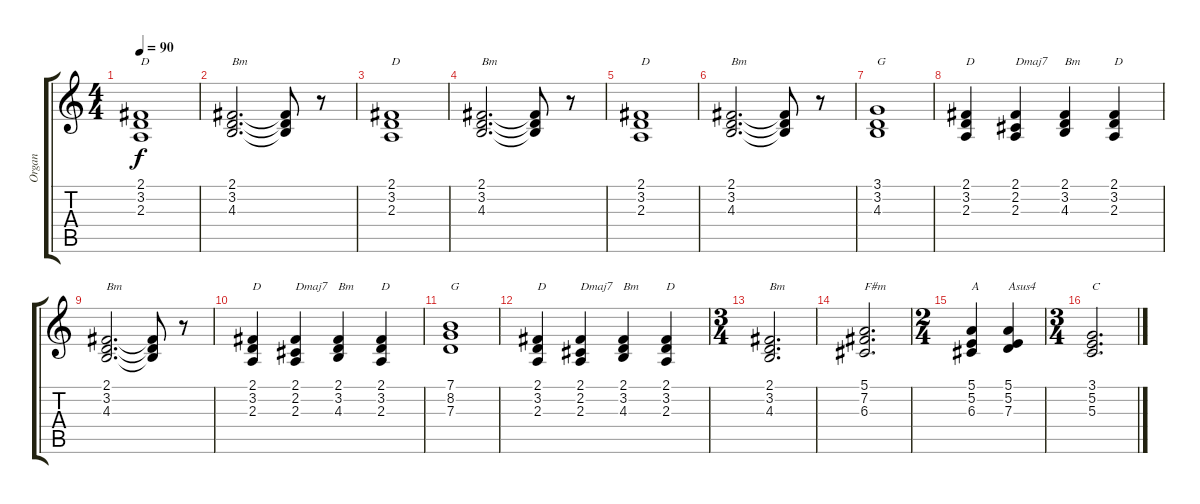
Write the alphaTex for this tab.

\track ("Organ" "Organ") {instrument drawbarorgan}
\staff {score tabs}
\tuning (E4 B3 G3 D3 A2 E2) {hide}
\ts (4 4)
\tempo 90
\clef g2
\ks c
(2.1 3.2 2.3).1{txt "D" dy f} |
(2.1 3.2 4.3).2{d txt "Bm"} (2.1{t} 3.2{t} 4.3{t}).8 r.8 |
(2.1 3.2 2.3).1{txt "D"} |
(2.1 3.2 4.3).2{d txt "Bm"} (2.1{t} 3.2{t} 4.3{t}).8 r.8 |
(2.1 3.2 2.3).1{txt "D"} |
(2.1 3.2 4.3).2{d txt "Bm"} (2.1{t} 3.2{t} 4.3{t}).8 r.8 |
(3.1 3.2 4.3).1{txt "G"} |
(2.1 3.2 2.3).4{txt "D"} (2.1 2.2 2.3).4{txt "Dmaj7"} (2.1 3.2 4.3).4{txt "Bm"} (2.1 3.2 2.3).4{txt "D"} |
(2.1 3.2 4.3).2{d txt "Bm"} (2.1{t} 3.2{t} 4.3{t}).8 r.8 |
(2.1 3.2 2.3).4{txt "D"} (2.1 2.2 2.3).4{txt "Dmaj7"} (2.1 3.2 4.3).4{txt "Bm"} (2.1 3.2 2.3).4{txt "D"} |
(7.1 8.2 7.3).1{txt "G"} |
(2.1 3.2 2.3).4{txt "D"} (2.1 2.2 2.3).4{txt "Dmaj7"} (2.1 3.2 4.3).4{txt "Bm"} (2.1 3.2 2.3).4{txt "D"} |
\ts (3 4)
(2.1 3.2 4.3).2{d txt "Bm"} |
(5.1 7.2 6.3).2{d txt "F#m"} |
\ts (2 4)
(5.1 5.2 6.3).4{txt "A"} (5.1 5.2 7.3).4{txt "Asus4"} |
\ts (3 4)
(3.1 5.2 5.3).2{d txt "C"}
